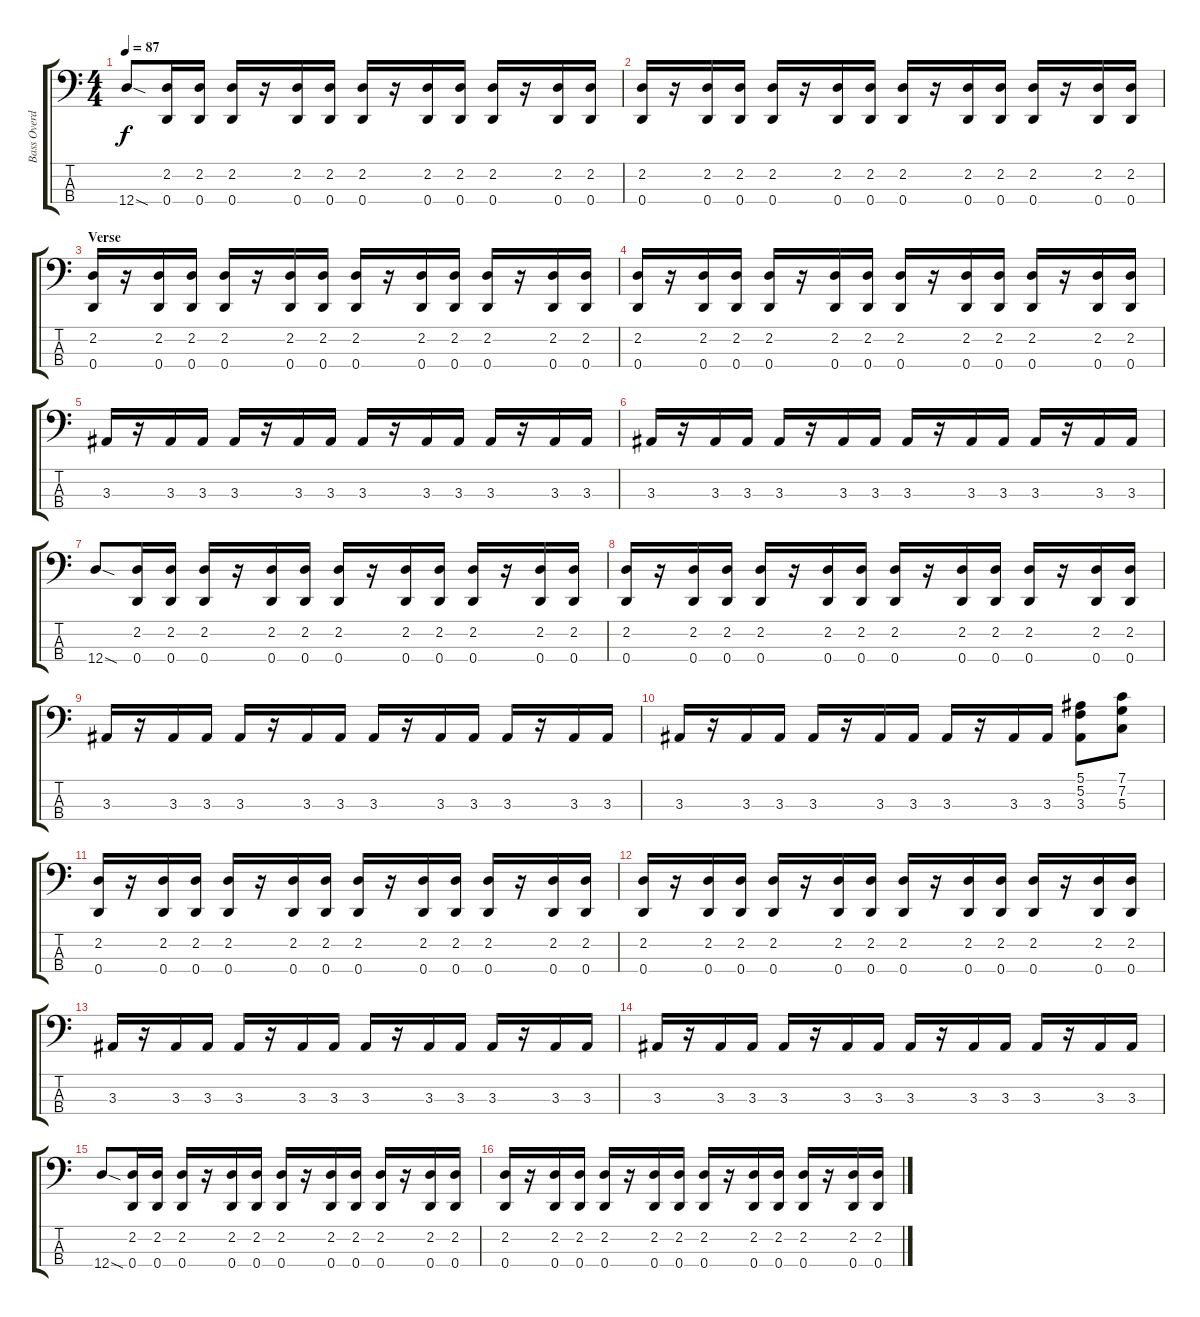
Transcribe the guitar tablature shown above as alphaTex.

\track ("Bass Overdub" "Bass Overd") {instrument distortionguitar}
\staff {score tabs}
\tuning (F2 C2 G1 D1) {hide}
\ts (4 4)
\tempo 87
\clef f4
\ks c
12.4{sod}.8{dy f} (2.2 0.4).16 (2.2 0.4).16 (2.2 0.4).16 r.16 (2.2 0.4).16 (2.2 0.4).16 (2.2 0.4).16 r.16 (2.2 0.4).16 (2.2 0.4).16 (2.2 0.4).16 r.16 (2.2 0.4).16 (2.2 0.4).16 |
(2.2 0.4).16 r.16 (2.2 0.4).16 (2.2 0.4).16 (2.2 0.4).16 r.16 (2.2 0.4).16 (2.2 0.4).16 (2.2 0.4).16 r.16 (2.2 0.4).16 (2.2 0.4).16 (2.2 0.4).16 r.16 (2.2 0.4).16 (2.2 0.4).16 |
\section ("" "Verse")
(2.2 0.4).16 r.16 (2.2 0.4).16 (2.2 0.4).16 (2.2 0.4).16 r.16 (2.2 0.4).16 (2.2 0.4).16 (2.2 0.4).16 r.16 (2.2 0.4).16 (2.2 0.4).16 (2.2 0.4).16 r.16 (2.2 0.4).16 (2.2 0.4).16 |
(2.2 0.4).16 r.16 (2.2 0.4).16 (2.2 0.4).16 (2.2 0.4).16 r.16 (2.2 0.4).16 (2.2 0.4).16 (2.2 0.4).16 r.16 (2.2 0.4).16 (2.2 0.4).16 (2.2 0.4).16 r.16 (2.2 0.4).16 (2.2 0.4).16 |
3.3.16 r.16 3.3.16 3.3.16 3.3.16 r.16 3.3.16 3.3.16 3.3.16 r.16 3.3.16 3.3.16 3.3.16 r.16 3.3.16 3.3.16 |
3.3.16 r.16 3.3.16 3.3.16 3.3.16 r.16 3.3.16 3.3.16 3.3.16 r.16 3.3.16 3.3.16 3.3.16 r.16 3.3.16 3.3.16 |
12.4{sod}.8 (2.2 0.4).16 (2.2 0.4).16 (2.2 0.4).16 r.16 (2.2 0.4).16 (2.2 0.4).16 (2.2 0.4).16 r.16 (2.2 0.4).16 (2.2 0.4).16 (2.2 0.4).16 r.16 (2.2 0.4).16 (2.2 0.4).16 |
(2.2 0.4).16 r.16 (2.2 0.4).16 (2.2 0.4).16 (2.2 0.4).16 r.16 (2.2 0.4).16 (2.2 0.4).16 (2.2 0.4).16 r.16 (2.2 0.4).16 (2.2 0.4).16 (2.2 0.4).16 r.16 (2.2 0.4).16 (2.2 0.4).16 |
3.3.16 r.16 3.3.16 3.3.16 3.3.16 r.16 3.3.16 3.3.16 3.3.16 r.16 3.3.16 3.3.16 3.3.16 r.16 3.3.16 3.3.16 |
3.3.16 r.16 3.3.16 3.3.16 3.3.16 r.16 3.3.16 3.3.16 3.3.16 r.16 3.3.16 3.3.16 (5.1 5.2 3.3).8 (7.1 7.2 5.3).8 |
(2.2 0.4).16 r.16 (2.2 0.4).16 (2.2 0.4).16 (2.2 0.4).16 r.16 (2.2 0.4).16 (2.2 0.4).16 (2.2 0.4).16 r.16 (2.2 0.4).16 (2.2 0.4).16 (2.2 0.4).16 r.16 (2.2 0.4).16 (2.2 0.4).16 |
(2.2 0.4).16 r.16 (2.2 0.4).16 (2.2 0.4).16 (2.2 0.4).16 r.16 (2.2 0.4).16 (2.2 0.4).16 (2.2 0.4).16 r.16 (2.2 0.4).16 (2.2 0.4).16 (2.2 0.4).16 r.16 (2.2 0.4).16 (2.2 0.4).16 |
3.3.16 r.16 3.3.16 3.3.16 3.3.16 r.16 3.3.16 3.3.16 3.3.16 r.16 3.3.16 3.3.16 3.3.16 r.16 3.3.16 3.3.16 |
3.3.16 r.16 3.3.16 3.3.16 3.3.16 r.16 3.3.16 3.3.16 3.3.16 r.16 3.3.16 3.3.16 3.3.16 r.16 3.3.16 3.3.16 |
12.4{sod}.8 (2.2 0.4).16 (2.2 0.4).16 (2.2 0.4).16 r.16 (2.2 0.4).16 (2.2 0.4).16 (2.2 0.4).16 r.16 (2.2 0.4).16 (2.2 0.4).16 (2.2 0.4).16 r.16 (2.2 0.4).16 (2.2 0.4).16 |
(2.2 0.4).16 r.16 (2.2 0.4).16 (2.2 0.4).16 (2.2 0.4).16 r.16 (2.2 0.4).16 (2.2 0.4).16 (2.2 0.4).16 r.16 (2.2 0.4).16 (2.2 0.4).16 (2.2 0.4).16 r.16 (2.2 0.4).16 (2.2 0.4).16
